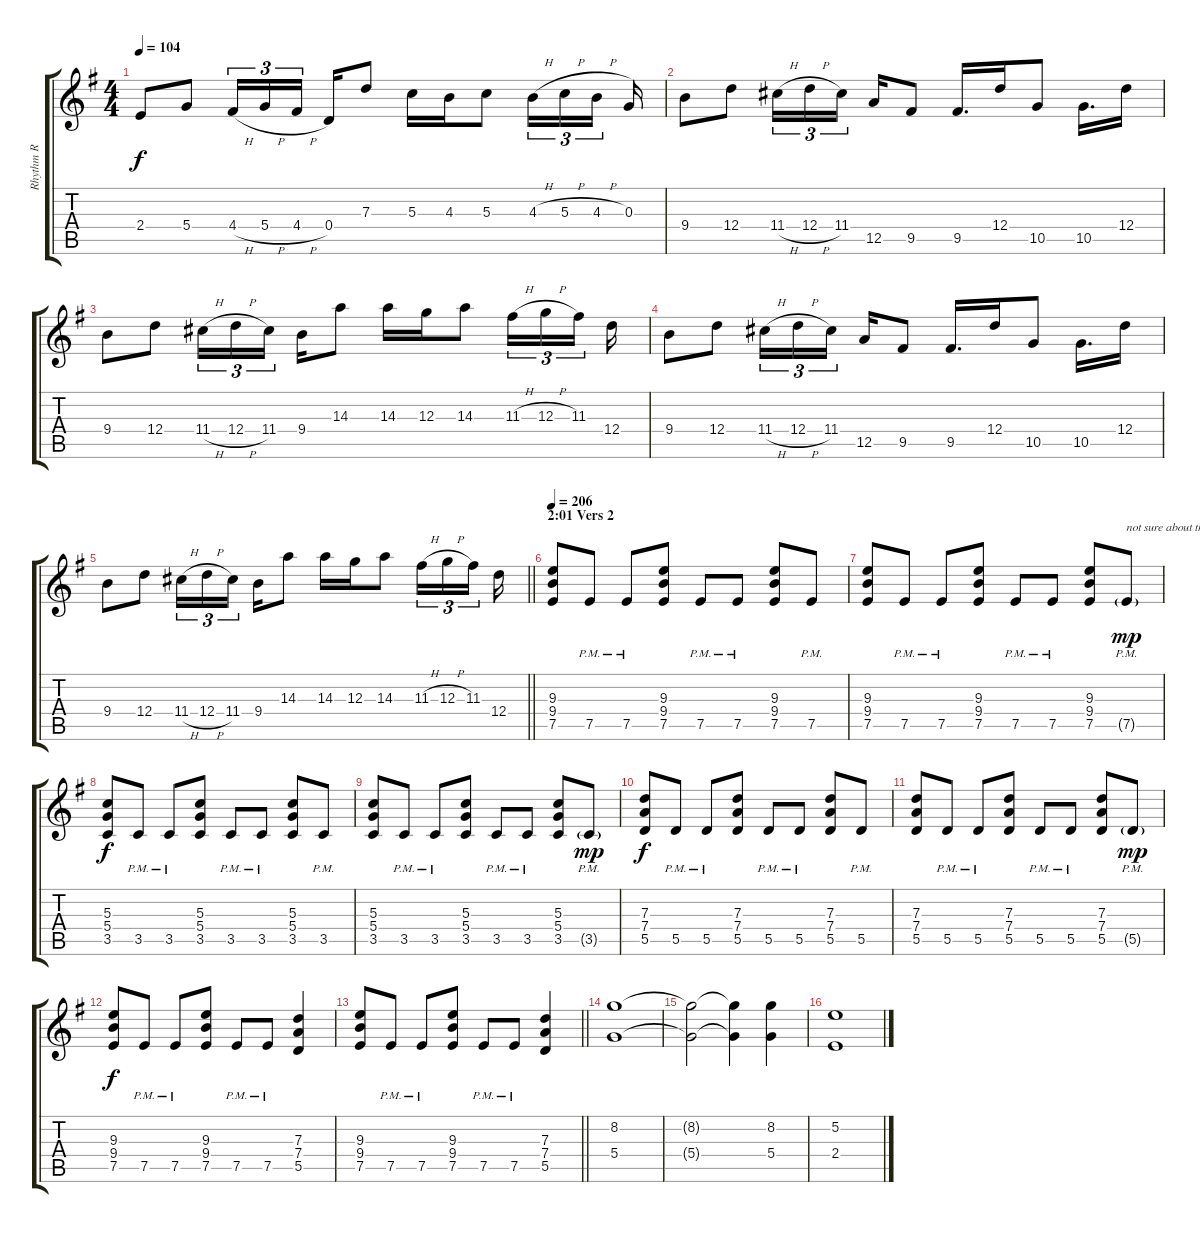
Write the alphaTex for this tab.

\track ("Rhythm R" "Rhythm R") {instrument distortionguitar}
\staff {score tabs}
\tuning (E4 B3 G3 D3 A2 E2) {hide}
\ts (4 4)
\tempo 104
\clef g2
\ks g
2.4.8{dy f} 5.4.8 4.4{h}.16{tu (3 2)} 5.4{h}.16{tu (3 2)} 4.4{h}.16{tu (3 2) beam splitsecondary} 0.4.16 7.3.8 5.3.16 4.3.16 5.3.8 4.3{h}.16{tu (3 2)} 5.3{h}.16{tu (3 2)} 4.3{h}.16{tu (3 2) beam splitsecondary} 0.3.16 |
9.4.8 12.4.8 11.4{h}.16{tu (3 2)} 12.4{h}.16{tu (3 2)} 11.4.16{tu (3 2) beam splitsecondary} 12.5.16 9.5.8 9.5.16{d} 12.4.16 10.5.8 10.5.16{d} 12.4.16 |
9.4.8 12.4.8 11.4{h}.16{tu (3 2)} 12.4{h}.16{tu (3 2)} 11.4.16{tu (3 2) beam splitsecondary} 9.4.16 14.3.8 14.3.16 12.3.16 14.3.8 11.3{h}.16{tu (3 2)} 12.3{h}.16{tu (3 2)} 11.3.16{tu (3 2) beam splitsecondary} 12.4.16 |
9.4.8 12.4.8 11.4{h}.16{tu (3 2)} 12.4{h}.16{tu (3 2)} 11.4.16{tu (3 2) beam splitsecondary} 12.5.16 9.5.8 9.5.16{d} 12.4.16 10.5.8 10.5.16{d} 12.4.16 |
\barLineRight lightlight
9.4.8 12.4.8 11.4{h}.16{tu (3 2)} 12.4{h}.16{tu (3 2)} 11.4.16{tu (3 2) beam splitsecondary} 9.4.16 14.3.8 14.3.16 12.3.16 14.3.8 11.3{h}.16{tu (3 2)} 12.3{h}.16{tu (3 2)} 11.3.16{tu (3 2) beam splitsecondary} 12.4.16 |
\section ("" "2:01 Vers 2")
\tempo 206
(9.3 9.4 7.5).8 7.5{pm}.8 7.5{pm}.8 (9.3 9.4 7.5).8 7.5{pm}.8 7.5{pm}.8 (9.3 9.4 7.5).8 7.5{pm}.8 |
(9.3 9.4 7.5).8 7.5{pm}.8 7.5{pm}.8 (9.3 9.4 7.5).8 7.5{pm}.8 7.5{pm}.8 (9.3 9.4 7.5).8 7.5{g pm}.8{txt "not sure about the ones in brackets" dy mp} |
(5.3 5.4 3.5).8{dy f} 3.5{pm}.8 3.5{pm}.8 (5.3 5.4 3.5).8 3.5{pm}.8 3.5{pm}.8 (5.3 5.4 3.5).8 3.5{pm}.8 |
(5.3 5.4 3.5).8 3.5{pm}.8 3.5{pm}.8 (5.3 5.4 3.5).8 3.5{pm}.8 3.5{pm}.8 (5.3 5.4 3.5).8 3.5{g pm}.8{dy mp} |
(7.3 7.4 5.5).8{dy f} 5.5{pm}.8 5.5{pm}.8 (7.3 7.4 5.5).8 5.5{pm}.8 5.5{pm}.8 (7.3 7.4 5.5).8 5.5{pm}.8 |
(7.3 7.4 5.5).8 5.5{pm}.8 5.5{pm}.8 (7.3 7.4 5.5).8 5.5{pm}.8 5.5{pm}.8 (7.3 7.4 5.5).8 5.5{g pm}.8{dy mp} |
(9.3 9.4 7.5).8{dy f} 7.5{pm}.8 7.5{pm}.8 (9.3 9.4 7.5).8 7.5{pm}.8 7.5{pm}.8 (7.3 7.4 5.5).4 |
\barLineRight lightlight
(9.3 9.4 7.5).8 7.5{pm}.8 7.5{pm}.8 (9.3 9.4 7.5).8 7.5{pm}.8 7.5{pm}.8 (7.3 7.4 5.5).4 |
(8.2 5.4).1 |
(8.2{t} 5.4{t}).2 (8.2{t} 5.4{t}).4 (8.2 5.4).4 |
(5.2 2.4).1
